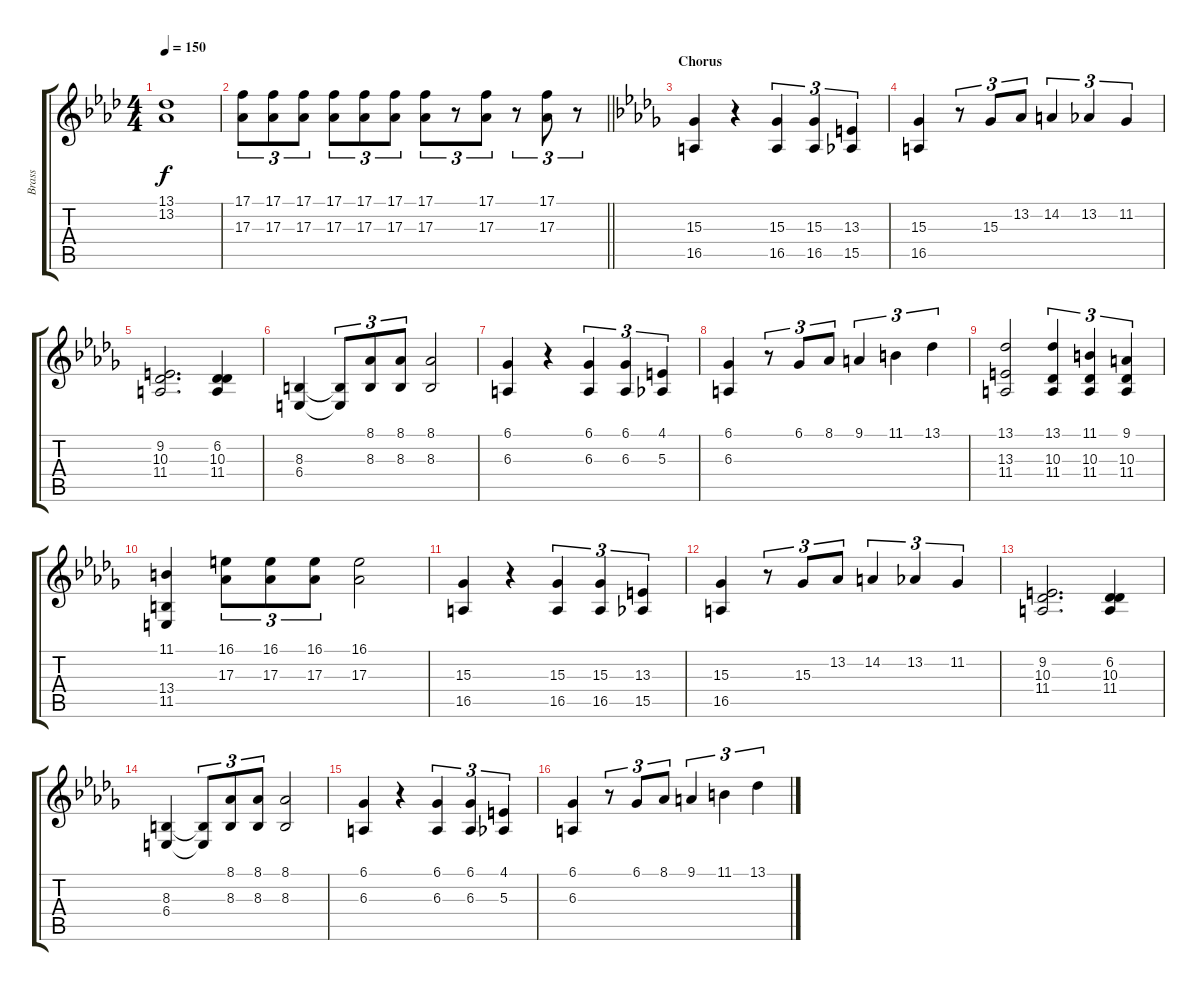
\track ("Brass" "Brass") {instrument brasssection}
\staff {score tabs}
\tuning (C4 G3 Eb3 Bb2 F2 C2) {hide}
\ts (4 4)
\tempo 150
\clef g2
\ks fminor
(13.1 13.2).1{dy f} |
\barLineRight lightlight
(17.1 17.3).8{tu (3 2)} (17.1 17.3).8{tu (3 2)} (17.1 17.3).8{tu (3 2)} (17.1 17.3).8{tu (3 2)} (17.1 17.3).8{tu (3 2)} (17.1 17.3).8{tu (3 2)} (17.1 17.3).8{tu (3 2)} r.8{tu (3 2)} (17.1 17.3).8{tu (3 2)} r.8{tu (3 2)} (17.1 17.3).8{tu (3 2)} r.8{tu (3 2)} |
\section ("" "Chorus")
\ks bbminor
(15.3 16.5).4 r.4 (15.3 16.5).4{tu (3 2)} (15.3 16.5).4{tu (3 2)} (13.3 15.5).4{tu (3 2)} |
(15.3 16.5).4 r.8{tu (3 2)} 15.3.8{tu (3 2)} 13.2.8{tu (3 2)} 14.2.4{tu (3 2)} 13.2.4{tu (3 2)} 11.2.4{tu (3 2)} |
(9.2 10.3 11.4).2{d} (6.2 10.3 11.4).4 |
(8.3 6.4).4 (8.3{t} 6.4{t}).8{tu (3 2)} (8.1 8.3).8{tu (3 2)} (8.1 8.3).8{tu (3 2)} (8.1 8.3).2 |
(6.1 6.3).4 r.4 (6.1 6.3).4{tu (3 2)} (6.1 6.3).4{tu (3 2)} (4.1 5.3).4{tu (3 2)} |
(6.1 6.3).4 r.8{tu (3 2)} 6.1.8{tu (3 2)} 8.1.8{tu (3 2)} 9.1.4{tu (3 2)} 11.1.4{tu (3 2)} 13.1.4{tu (3 2)} |
(13.1 13.3 11.4).2 (13.1 10.3 11.4).4{tu (3 2)} (11.1 10.3 11.4).4{tu (3 2)} (9.1 10.3 11.4).4{tu (3 2)} |
(11.1 13.4 11.5).4 (16.1 17.3).8{tu (3 2)} (16.1 17.3).8{tu (3 2)} (16.1 17.3).8{tu (3 2)} (16.1 17.3).2 |
(15.3 16.5).4 r.4 (15.3 16.5).4{tu (3 2)} (15.3 16.5).4{tu (3 2)} (13.3 15.5).4{tu (3 2)} |
(15.3 16.5).4 r.8{tu (3 2)} 15.3.8{tu (3 2)} 13.2.8{tu (3 2)} 14.2.4{tu (3 2)} 13.2.4{tu (3 2)} 11.2.4{tu (3 2)} |
(9.2 10.3 11.4).2{d} (6.2 10.3 11.4).4 |
(8.3 6.4).4 (8.3{t} 6.4{t}).8{tu (3 2)} (8.1 8.3).8{tu (3 2)} (8.1 8.3).8{tu (3 2)} (8.1 8.3).2 |
(6.1 6.3).4 r.4 (6.1 6.3).4{tu (3 2)} (6.1 6.3).4{tu (3 2)} (4.1 5.3).4{tu (3 2)} |
(6.1 6.3).4 r.8{tu (3 2)} 6.1.8{tu (3 2)} 8.1.8{tu (3 2)} 9.1.4{tu (3 2)} 11.1.4{tu (3 2)} 13.1.4{tu (3 2)}
